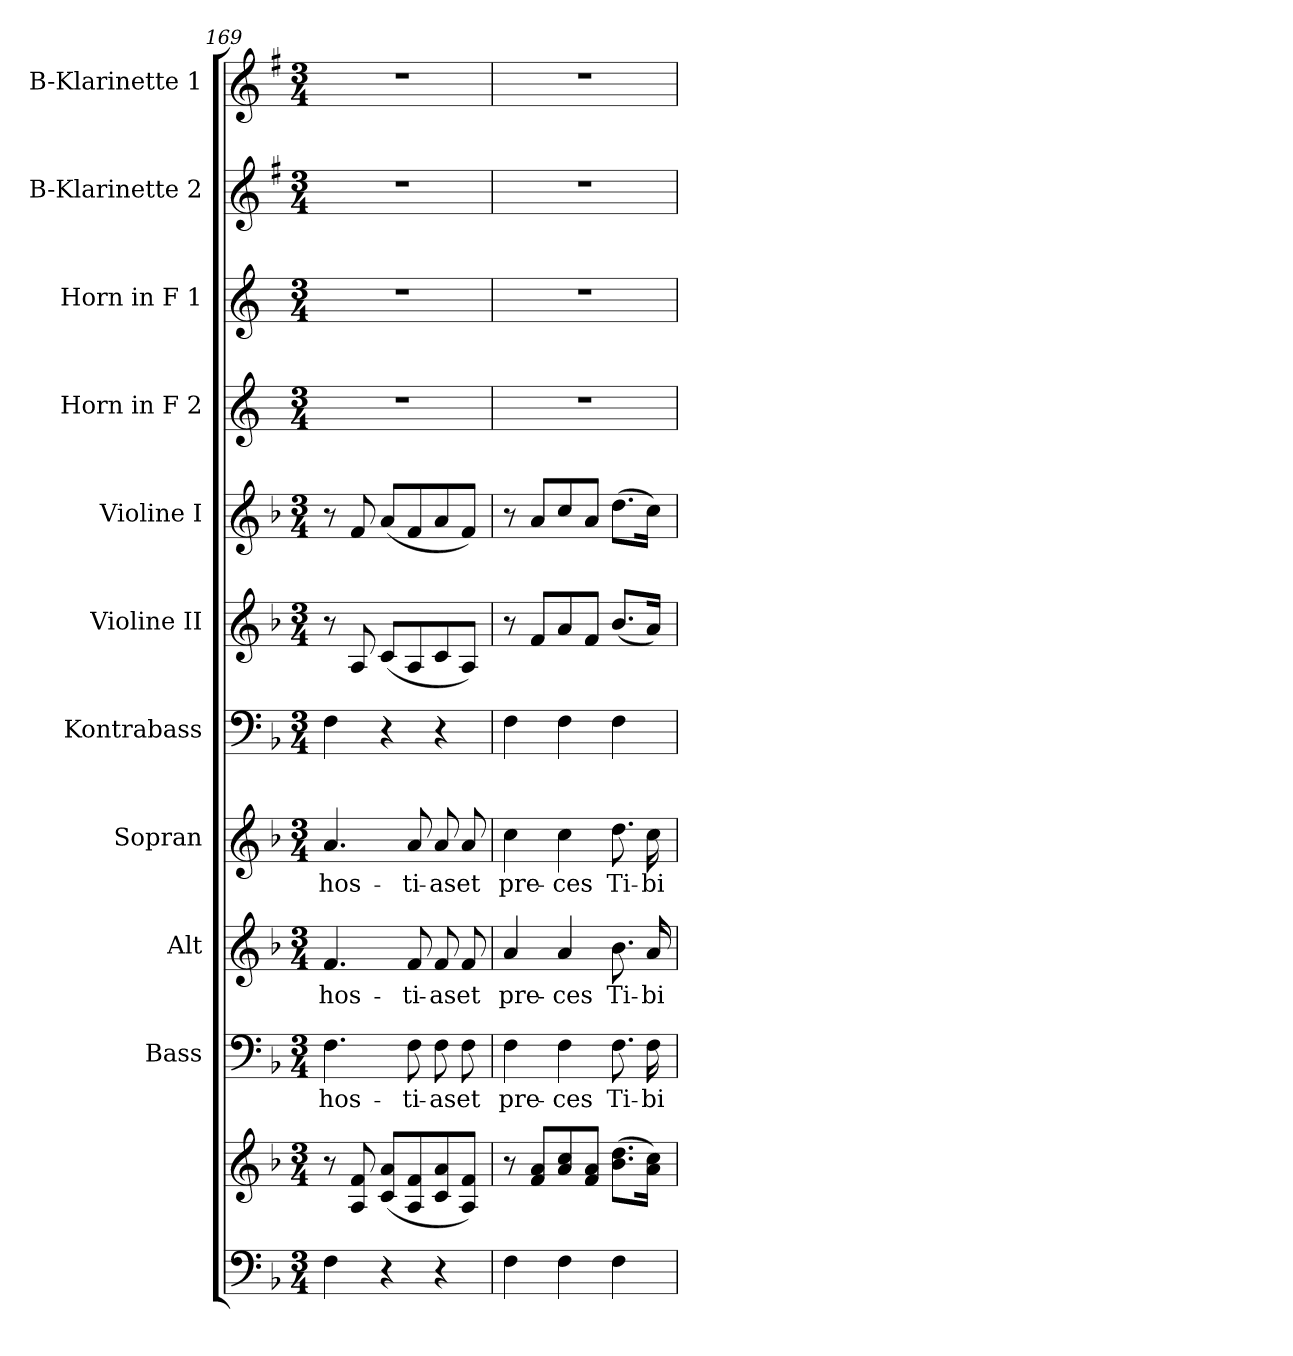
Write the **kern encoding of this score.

**kern	**kern	**kern	**text	**kern	**text	**kern	**text	**kern	**kern	**kern	**kern	**kern	**kern	**kern
*part11	*part11	*part10	*part10	*part9	*part9	*part8	*part8	*part7	*part6	*part5	*part4	*part3	*part2	*part1
*staff12	*staff11	*staff10	*staff10	*staff9	*staff9	*staff8	*staff8	*staff7	*staff6	*staff5	*staff4	*staff3	*staff2	*staff1
*	*	*I"Bass	*	*I"Alt	*	*I"Sopran	*	*I"Kontrabass	*I"Violine II	*I"Violine I	*I"Horn in F 2	*I"Horn in F 1	*I"B-Klarinette 2	*I"B-Klarinette 1
*	*	*I'B.	*	*I'A.	*	*I'S.	*	*I'Kb.	*I'Vl. II	*I'Vl. I	*	*	*I'B Kl. 2	*I'B Kl. 1
*clefF4	*clefG2	*clefF4	*	*clefG2	*	*clefG2	*	*clefF4	*clefG2	*clefG2	*clefG2	*clefG2	*clefG2	*clefG2
*	*	*	*	*	*	*	*	*ITrd7c12	*	*	*ITrd4c7	*ITrd4c7	*ITrd1c2	*ITrd1c2
*k[b-]	*k[b-]	*k[b-]	*	*k[b-]	*	*k[b-]	*	*k[b-]	*k[b-]	*k[b-]	*k[b-]	*k[b-]	*k[b-]	*k[b-]
*F:	*F:	*F:	*	*F:	*	*F:	*	*F:	*F:	*F:	*F:	*F:	*F:	*F:
*M3/4	*M3/4	*M3/4	*	*M3/4	*	*M3/4	*	*M3/4	*M3/4	*M3/4	*M3/4	*M3/4	*M3/4	*M3/4
=169	=169	=169	=169	=169	=169	=169	=169	=169	=169	=169	=169	=169	=169	=169
!	!	!	!LO:LY:b	!	!LO:LY:b	!	!LO:LY:b	!	!	!	!	!	!	!
4F\	8r	4.F\	hos-	4.f/	hos-	4.a/	hos-	4FF\	8r	8r	2.r	2.r	2.r	2.r
.	8A/ 8f/	.	.	.	.	.	.	.	8A/	8f/	.	.	.	.
4r	(<8c/ 8a/L	.	.	.	.	.	.	4r	(<8c/L	(<8a/L	.	.	.	.
!	!	!	!LO:LY:b	!	!LO:LY:b	!	!LO:LY:b	!	!	!	!	!	!	!
.	8A/ 8f/	8F\	-ti-	8f/	-ti-	8a/	-ti-	.	8A/	8f/	.	.	.	.
!	!	!	!LO:LY:b	!	!LO:LY:b	!	!LO:LY:b	!	!	!	!	!	!	!
4r	8c/ 8a/	8F\	-as	8f/	-as	8a/	-as	4r	8c/	8a/	.	.	.	.
!	!	!	!LO:LY:b	!	!LO:LY:b	!	!LO:LY:b	!	!	!	!	!	!	!
.	8A/ 8f/J)	8F\	et	8f/	et	8a/	et	.	8A/J)	8f/J)	.	.	.	.
=170	=170	=170	=170	=170	=170	=170	=170	=170	=170	=170	=170	=170	=170	=170
!	!	!	!LO:LY:b	!	!LO:LY:b	!	!LO:LY:b	!	!	!	!	!	!	!
4F\	8r	4F\	pre-	4a/	pre-	4cc\	pre-	4FF\	8r	8r	2.r	2.r	2.r	2.r
.	8f/ 8a/L	.	.	.	.	.	.	.	8f/L	8a/L	.	.	.	.
!	!	!	!LO:LY:b	!	!LO:LY:b	!	!LO:LY:b	!	!	!	!	!	!	!
4F\	8a/ 8cc/	4F\	-ces	4a/	-ces	4cc\	-ces	4FF\	8a/	8cc/	.	.	.	.
.	8f/ 8a/J	.	.	.	.	.	.	.	8f/J	8a/J	.	.	.	.
!	!	!	!LO:LY:b	!	!LO:LY:b	!	!LO:LY:b	!	!	!	!	!	!	!
4F\	(>8.b-\ 8.dd\L	8.F\	Ti-	8.b-\	Ti-	8.dd\	Ti-	4FF\	(<8.b-/L	(>8.dd\L	.	.	.	.
!	!	!	!LO:LY:b	!	!LO:LY:b	!	!LO:LY:b	!	!	!	!	!	!	!
.	16a\ 16cc\Jk)	16F\	-bi	16a/	-bi	16cc\	-bi	.	16a/Jk)	16cc\Jk)	.	.	.	.
=	=	=	=	=	=	=	=	=	=	=	=	=	=	=
*-	*-	*-	*-	*-	*-	*-	*-	*-	*-	*-	*-	*-	*-	*-
